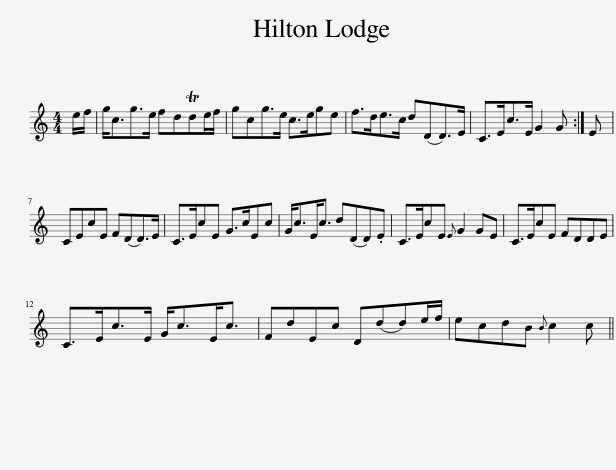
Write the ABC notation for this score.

X:1
L:1/8
M:4/4
I:linebreak $
K:C
V:1 treble
V:1
 e/f/ | g<cg>e fdTde/f/ | gcg>e c>ege | f>de>c d(DD>)E | C>Ec>E G2 G :| %5
 E |$ CEcE F(DD>)E | C>EcE G>cEc | G<cE<c d(DD).E | C>EcE{E} G2 GE | %10
 C>EcE FDDE |$ C>Ec>E G<cE<c | FdEc D(dd)e/f/ | ecdB{B} c2 c || %14
